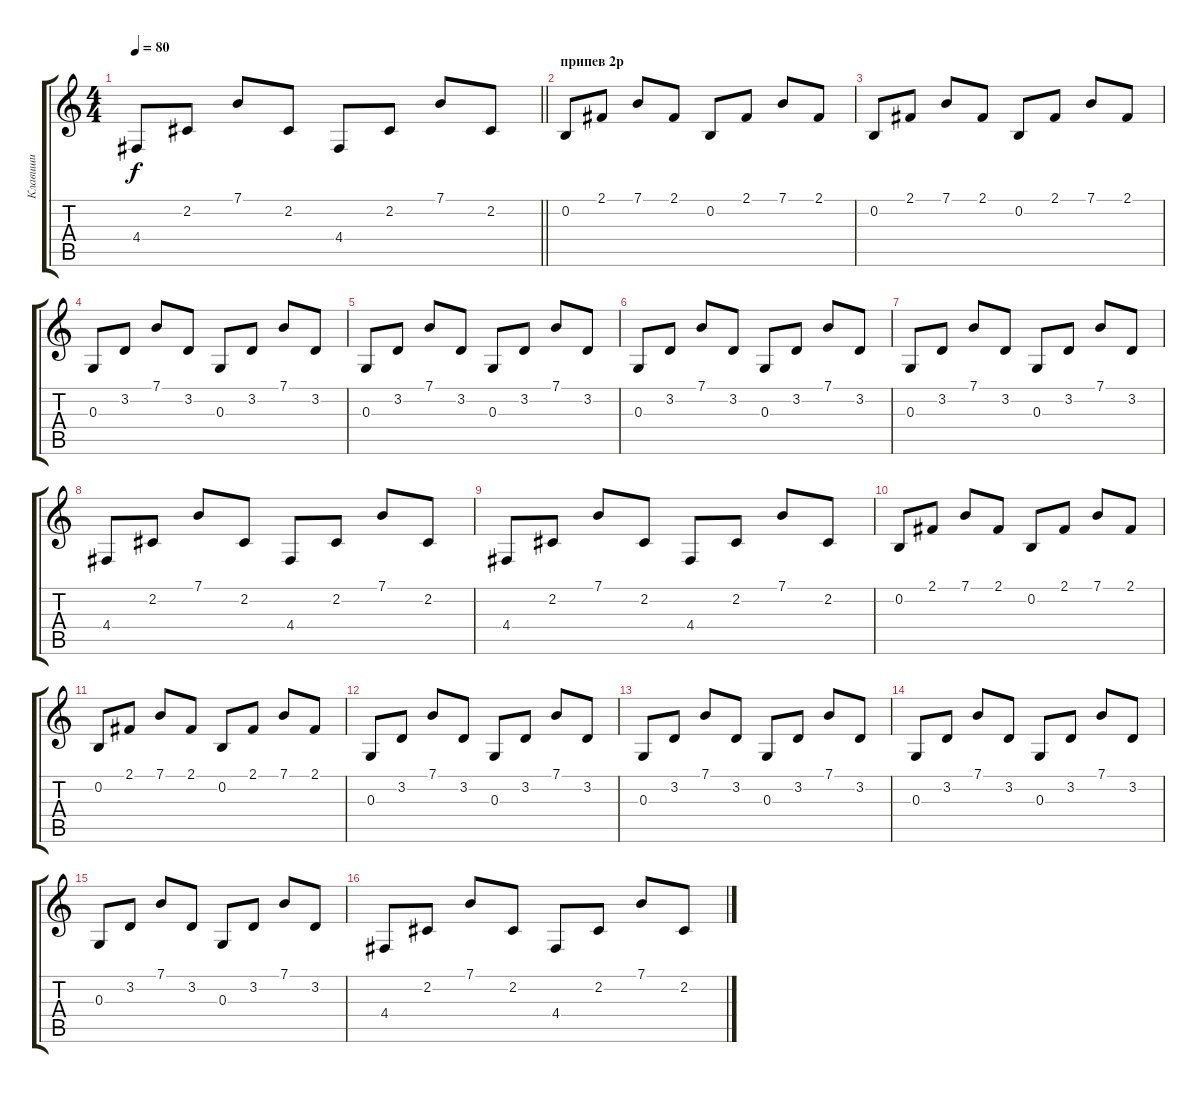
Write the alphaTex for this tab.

\track ("Клавиши" "Клавиши") {instrument electricgrandpiano}
\staff {score tabs}
\tuning (E4 B3 G3 D3 A2 E2) {hide}
\ts (4 4)
\tempo 80
\clef g2
\barLineRight lightlight
\ks c
4.4.8{dy f} 2.2.8 7.1.8 2.2.8 4.4.8 2.2.8 7.1.8 2.2.8 |
\section ("" "припев 2р")
0.2.8 2.1.8 7.1.8 2.1.8 0.2.8 2.1.8 7.1.8 2.1.8 |
0.2.8 2.1.8 7.1.8 2.1.8 0.2.8 2.1.8 7.1.8 2.1.8 |
0.3.8 3.2.8 7.1.8 3.2.8 0.3.8 3.2.8 7.1.8 3.2.8 |
0.3.8 3.2.8 7.1.8 3.2.8 0.3.8 3.2.8 7.1.8 3.2.8 |
0.3.8 3.2.8 7.1.8 3.2.8 0.3.8 3.2.8 7.1.8 3.2.8 |
0.3.8 3.2.8 7.1.8 3.2.8 0.3.8 3.2.8 7.1.8 3.2.8 |
4.4.8 2.2.8 7.1.8 2.2.8 4.4.8 2.2.8 7.1.8 2.2.8 |
4.4.8 2.2.8 7.1.8 2.2.8 4.4.8 2.2.8 7.1.8 2.2.8 |
0.2.8 2.1.8 7.1.8 2.1.8 0.2.8 2.1.8 7.1.8 2.1.8 |
0.2.8 2.1.8 7.1.8 2.1.8 0.2.8 2.1.8 7.1.8 2.1.8 |
0.3.8 3.2.8 7.1.8 3.2.8 0.3.8 3.2.8 7.1.8 3.2.8 |
0.3.8 3.2.8 7.1.8 3.2.8 0.3.8 3.2.8 7.1.8 3.2.8 |
0.3.8 3.2.8 7.1.8 3.2.8 0.3.8 3.2.8 7.1.8 3.2.8 |
0.3.8 3.2.8 7.1.8 3.2.8 0.3.8 3.2.8 7.1.8 3.2.8 |
4.4.8 2.2.8 7.1.8 2.2.8 4.4.8 2.2.8 7.1.8 2.2.8
